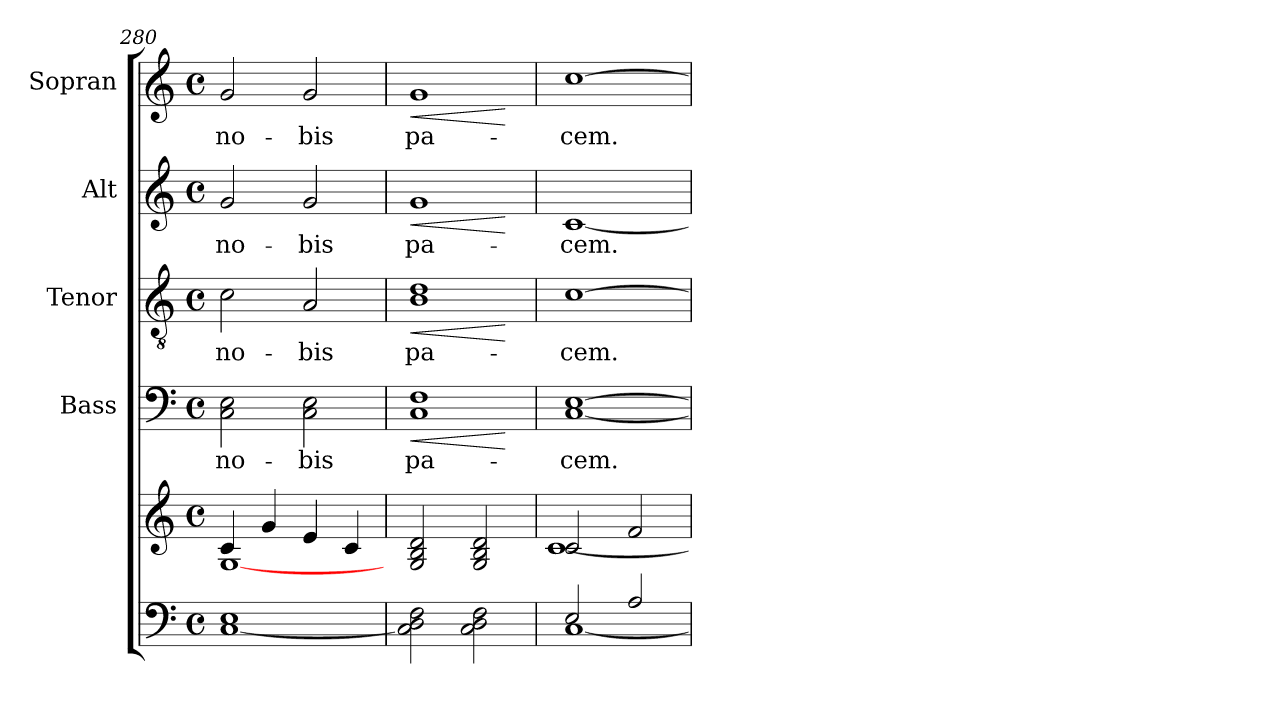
**kern	**kern	**kern	**text	**dynam	**kern	**text	**dynam	**kern	**text	**dynam	**kern	**text	**dynam
*part5	*part5	*part4	*part4	*part4	*part3	*part3	*part3	*part2	*part2	*part2	*part1	*part1	*part1
*staff6	*staff5	*staff4	*staff4	*staff4	*staff3	*staff3	*staff3	*staff2	*staff2	*staff2	*staff1	*staff1	*staff1
*	*	*I"Bass	*	*	*I"Tenor	*	*	*I"Alt	*	*	*I"Sopran	*	*
*	*	*I'B.	*	*	*I'T.	*	*	*I'A.	*	*	*I'S.	*	*
*clefF4	*clefG2	*clefF4	*	*	*clefGv2	*	*	*clefG2	*	*	*clefG2	*	*
*k[]	*k[]	*k[]	*	*	*k[]	*	*	*k[]	*	*	*k[]	*	*
*C:	*C:	*C:	*	*	*C:	*	*	*C:	*	*	*C:	*	*
*M4/4	*M4/4	*M4/4	*	*	*M4/4	*	*	*M4/4	*	*	*M4/4	*	*
*met(c)	*met(c)	*met(c)	*	*	*met(c)	*	*	*met(c)	*	*	*met(c)	*	*
=280	=280	=280	=280	=280	=280	=280	=280	=280	=280	=280	=280	=280	=280
*	*^	*	*	*	*	*	*	*	*	*	*	*	*
!	!	!	!	!LO:LY:b	!	!	!LO:LY:b	!	!	!LO:LY:b	!	!	!LO:LY:b	!
[1C 1E	4c/	[<1G	2C\ 2E\	no-	.	2c\	no-	.	2g/	no-	.	2g/	no-	.
.	4g/	.	.	.	.	.	.	.	.	.	.	.	.	.
!	!	!	!	!LO:LY:b	!	!	!LO:LY:b	!	!	!LO:LY:b	!	!	!LO:LY:b	!
.	4e/	.	2C\ 2E\	-bis	.	2A/	-bis	.	2g/	-bis	.	2g/	-bis	.
.	4c/	.	.	.	.	.	.	.	.	.	.	.	.	.
*	*v	*v	*	*	*	*	*	*	*	*	*	*	*	*
!!LO:LB:g=z
=281	=281	=281	=281	=281	=281	=281	=281	=281	=281	=281	=281	=281	=281
!	!	!	!LO:LY:b	!LO:HP:b	!	!	!	!	!	!	!	!	!
!	!	!	!	!LO:HP:n=1:b	!	!LO:LY:b	!LO:HP:b	!	!	!	!	!	!
!	!	!	!	!	!	!	!LO:HP:n=1:b	!	!LO:LY:b	!LO:HP:b	!	!	!
!	!	!	!	!	!	!	!	!	!	!LO:HP:n=1:b	!	!LO:LY:b	!LO:HP:b
!	!	!	!	!	!	!	!	!	!	!	!	!	!LO:HP:n=1:b
2C\] 2D\ 2F\	2G/ 2B/ 2d/	1C 1F	pa-	< >	1B 1d	pa-	< >	1g	pa-	< >	1g	pa-	< >
2C\ 2D\ 2F\	2G/ 2B/ 2d/	.	.	.	.	.	.	.	.	.	.	.	.
.	.	.	.	[	.	.	[	.	.	[	.	.	[
=282	=282	=282	=282	=282	=282	=282	=282	=282	=282	=282	=282	=282	=282
*^	*^	*	*	*	*	*	*	*	*	*	*	*	*
!	!	!	!	!	!LO:LY:b	!	!	!LO:LY:b	!	!	!LO:LY:b	!	!	!LO:LY:b	!
2E/	[<1C	2c/	[<1c	[1C [1E	-cem.	.	[1c	-cem.	.	[1c	-cem.	.	[1cc	-cem.	.
2A/	.	2f/	.	.	.	.	.	.	.	.	.	.	.	.	.
*v	*v	*	*	*	*	*	*	*	*	*	*	*	*	*	*
*	*v	*v	*	*	*	*	*	*	*	*	*	*	*	*
.	.	.	.	]	.	.	]	.	.	]	.	.	]
=	=	=	=	=	=	=	=	=	=	=	=	=	=
*-	*-	*-	*-	*-	*-	*-	*-	*-	*-	*-	*-	*-	*-
